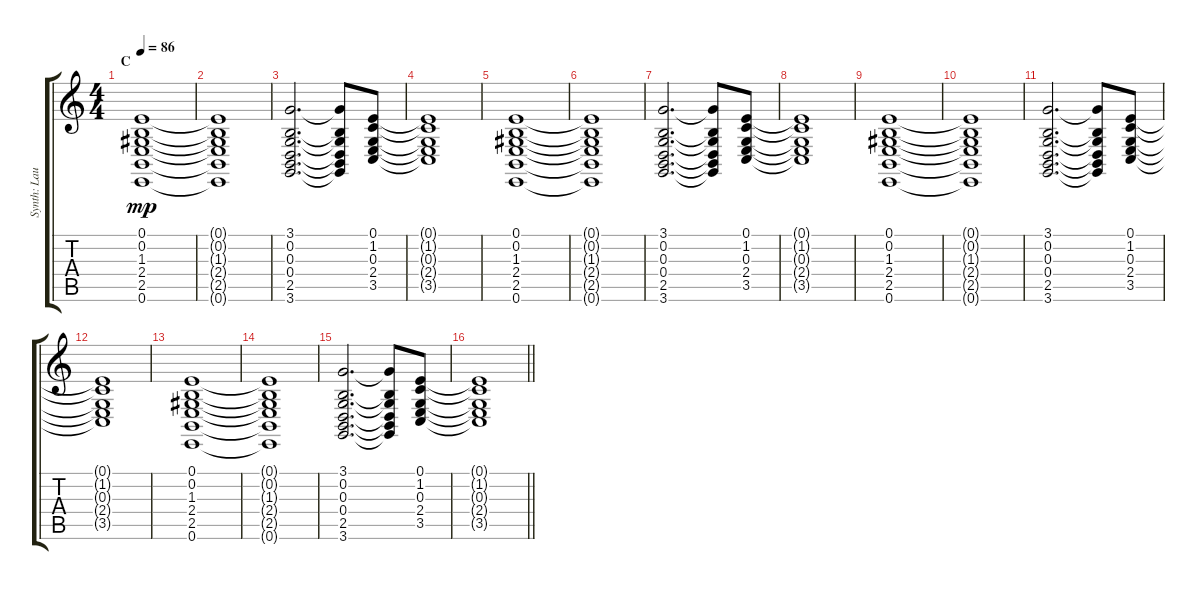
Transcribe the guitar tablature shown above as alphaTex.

\track ("Synth: Laurie" "Synth: Lau") {instrument synthstrings1}
\staff {score tabs}
\tuning (E4 B3 G3 D3 A2 E2) {hide}
\ts (4 4)
\section ("" "C")
\tempo 86
\clef g2
\ks c
(0.1 0.2 1.3 2.4 2.5 0.6).1{dy mp} |
(0.1{t} 0.2{t} 1.3{t} 2.4{t} 2.5{t} 0.6{t}).1 |
(3.1 0.2 0.3 0.4 2.5 3.6).2{d} (3.1{t} 0.2{t} 0.3{t} 0.4{t} 2.5{t} 3.6{t}).8 (0.1 1.2 0.3 2.4 3.5).8 |
(0.1{t} 1.2{t} 0.3{t} 2.4{t} 3.5{t}).1 |
(0.1 0.2 1.3 2.4 2.5 0.6).1 |
(0.1{t} 0.2{t} 1.3{t} 2.4{t} 2.5{t} 0.6{t}).1 |
(3.1 0.2 0.3 0.4 2.5 3.6).2{d} (3.1{t} 0.2{t} 0.3{t} 0.4{t} 2.5{t} 3.6{t}).8 (0.1 1.2 0.3 2.4 3.5).8 |
(0.1{t} 1.2{t} 0.3{t} 2.4{t} 3.5{t}).1 |
(0.1 0.2 1.3 2.4 2.5 0.6).1 |
(0.1{t} 0.2{t} 1.3{t} 2.4{t} 2.5{t} 0.6{t}).1 |
(3.1 0.2 0.3 0.4 2.5 3.6).2{d} (3.1{t} 0.2{t} 0.3{t} 0.4{t} 2.5{t} 3.6{t}).8 (0.1 1.2 0.3 2.4 3.5).8 |
(0.1{t} 1.2{t} 0.3{t} 2.4{t} 3.5{t}).1 |
(0.1 0.2 1.3 2.4 2.5 0.6).1 |
(0.1{t} 0.2{t} 1.3{t} 2.4{t} 2.5{t} 0.6{t}).1 |
(3.1 0.2 0.3 0.4 2.5 3.6).2{d} (3.1{t} 0.2{t} 0.3{t} 0.4{t} 2.5{t} 3.6{t}).8 (0.1 1.2 0.3 2.4 3.5).8 |
\barLineRight lightlight
(0.1{t} 1.2{t} 0.3{t} 2.4{t} 3.5{t}).1
